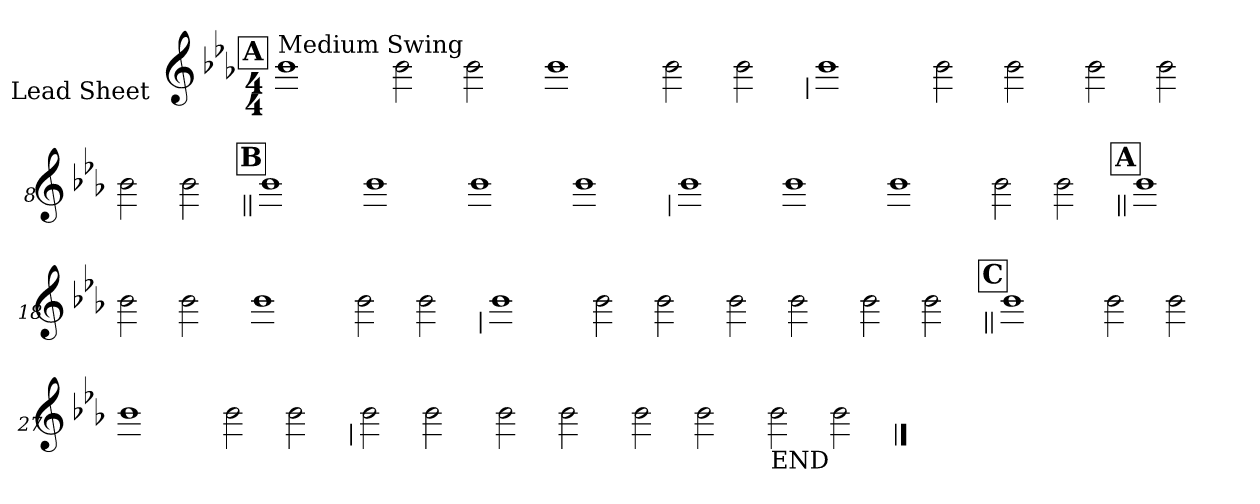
**kern
*part1
*staff1
*I"Lead Sheet
*stria0
*clefG2
*k[b-e-a-]
*E-:
*M4/4
!!LO:REH:place=s1:a:t=A
=1||
!LO:TX:a:t=Medium Swing
1b-
=2-
2b-
2b-
=3-
1b-
=4-
2b-
2b-
!!LO:LB:g=z
=5
1b-
=6-
2b-
2b-
=7-
2b-
2b-
=8-
2b-
2b-
!!LO:LB:g=z
!!LO:REH:place=s1:a:t=B
=9||
1b-
=10-
1b-
=11-
1b-
=12-
1b-
!!LO:LB:g=z
=13
1b-
=14-
1b-
=15-
1b-
=16-
2b-
2b-
!!LO:LB:g=z
!!LO:REH:place=s1:a:t=A
=17||
1b-
=18-
2b-
2b-
=19-
1b-
=20-
2b-
2b-
!!LO:LB:g=z
=21
1b-
=22-
2b-
2b-
=23-
2b-
2b-
=24-
2b-
2b-
!!LO:LB:g=z
!!LO:REH:place=s1:a:t=C
=25||
1b-
=26-
2b-
2b-
=27-
1b-
=28-
2b-
2b-
!!LO:LB:g=z
=29
2b-
2b-
=30-
2b-
2b-
=31-
2b-
2b-
=32-
!LO:TX:b:t=END
2b-
2b-
==
*-
